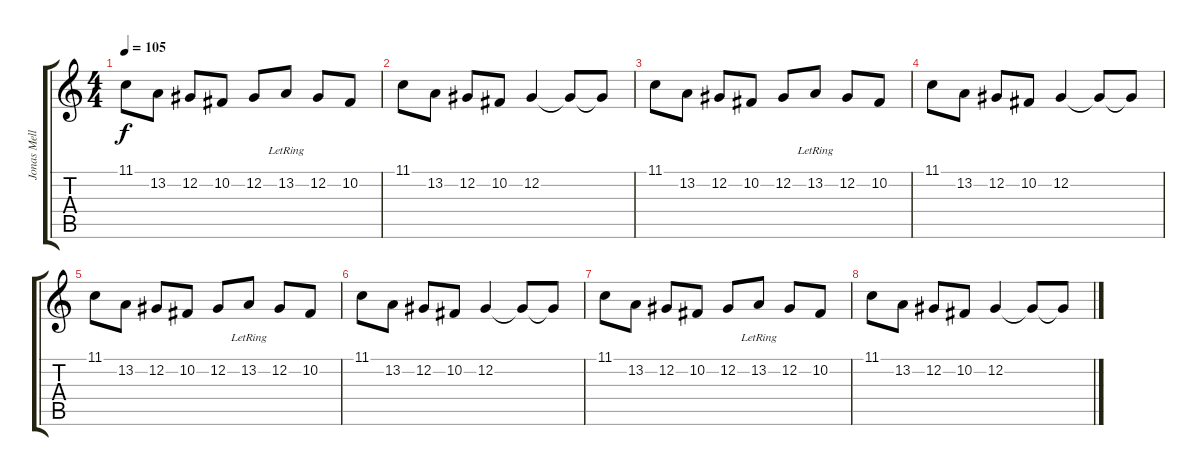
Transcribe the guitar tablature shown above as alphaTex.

\track ("Jonas Mellberg (keyboards)" "Jonas Mell") {instrument stringensemble1}
\staff {score tabs}
\tuning (Db4 Ab3 E3 B2 Gb2 Db2) {hide}
\ts (4 4)
\tempo 105
\clef g2
\ks c
11.1.8{dy f instrument choiraahs} 13.2.8 12.2.8 10.2.8 12.2.8 13.2{lr}.8 12.2.8 10.2.8 |
11.1.8 13.2.8 12.2.8 10.2.8 12.2.4 12.2{t}.8 12.2{t}.8 |
11.1.8{instrument choiraahs} 13.2.8 12.2.8 10.2.8 12.2.8 13.2{lr}.8 12.2.8 10.2.8 |
11.1.8 13.2.8 12.2.8 10.2.8 12.2.4 12.2{t}.8 12.2{t}.8 |
11.1.8{instrument choiraahs} 13.2.8 12.2.8 10.2.8 12.2.8 13.2{lr}.8 12.2.8 10.2.8 |
11.1.8 13.2.8 12.2.8 10.2.8 12.2.4 12.2{t}.8 12.2{t}.8 |
11.1.8{instrument choiraahs} 13.2.8 12.2.8 10.2.8 12.2.8 13.2{lr}.8 12.2.8 10.2.8 |
11.1.8 13.2.8 12.2.8 10.2.8 12.2.4 12.2{t}.8 12.2{t}.8
